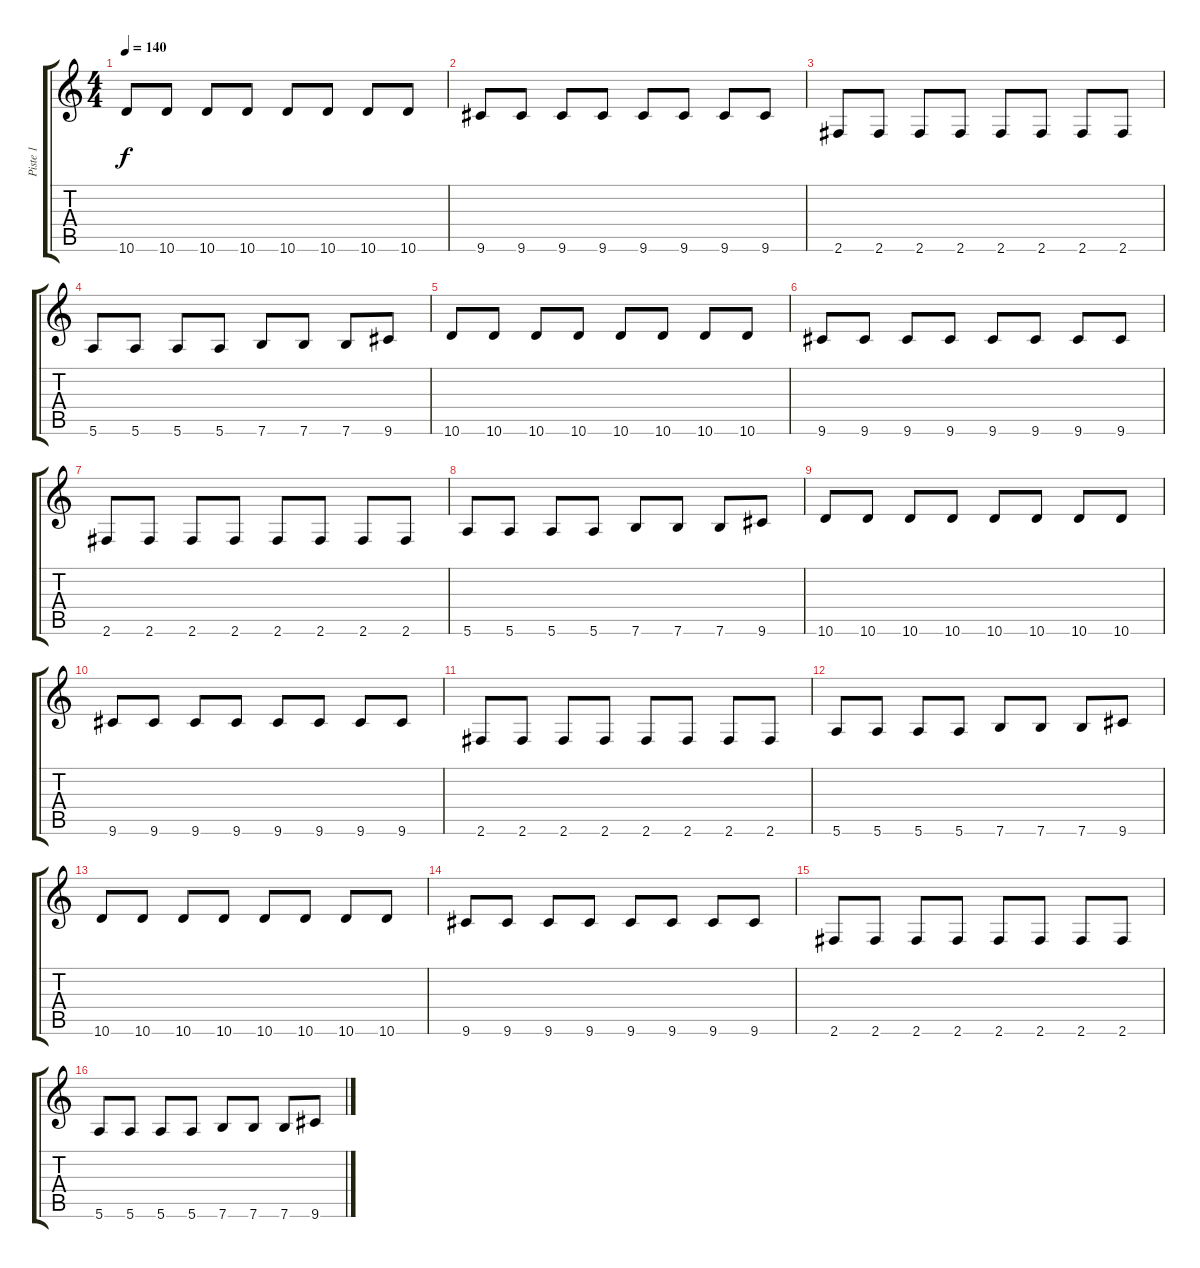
\track ("Piste 1" "Piste 1") {instrument overdrivenguitar}
\staff {score tabs}
\tuning (E4 B3 G3 D3 A2 E2) {hide}
\ts (4 4)
\tempo 140
\clef g2
\ks c
10.6.8{dy f instrument overdrivenguitar} 10.6.8 10.6.8 10.6.8 10.6.8 10.6.8 10.6.8 10.6.8 |
9.6.8 9.6.8 9.6.8 9.6.8 9.6.8 9.6.8 9.6.8 9.6.8 |
2.6.8 2.6.8 2.6.8 2.6.8 2.6.8 2.6.8 2.6.8 2.6.8 |
5.6.8 5.6.8 5.6.8 5.6.8 7.6.8 7.6.8 7.6.8 9.6.8 |
10.6.8 10.6.8 10.6.8 10.6.8 10.6.8 10.6.8 10.6.8 10.6.8 |
9.6.8 9.6.8 9.6.8 9.6.8 9.6.8 9.6.8 9.6.8 9.6.8 |
2.6.8 2.6.8 2.6.8 2.6.8 2.6.8 2.6.8 2.6.8 2.6.8 |
5.6.8 5.6.8 5.6.8 5.6.8 7.6.8 7.6.8 7.6.8 9.6.8 |
10.6.8 10.6.8 10.6.8 10.6.8 10.6.8 10.6.8 10.6.8 10.6.8 |
9.6.8 9.6.8 9.6.8 9.6.8 9.6.8 9.6.8 9.6.8 9.6.8 |
2.6.8 2.6.8 2.6.8 2.6.8 2.6.8 2.6.8 2.6.8 2.6.8 |
5.6.8 5.6.8 5.6.8 5.6.8 7.6.8 7.6.8 7.6.8 9.6.8 |
10.6.8 10.6.8 10.6.8 10.6.8 10.6.8 10.6.8 10.6.8 10.6.8 |
9.6.8 9.6.8 9.6.8 9.6.8 9.6.8 9.6.8 9.6.8 9.6.8 |
2.6.8 2.6.8 2.6.8 2.6.8 2.6.8 2.6.8 2.6.8 2.6.8 |
5.6.8 5.6.8 5.6.8 5.6.8 7.6.8 7.6.8 7.6.8 9.6.8
